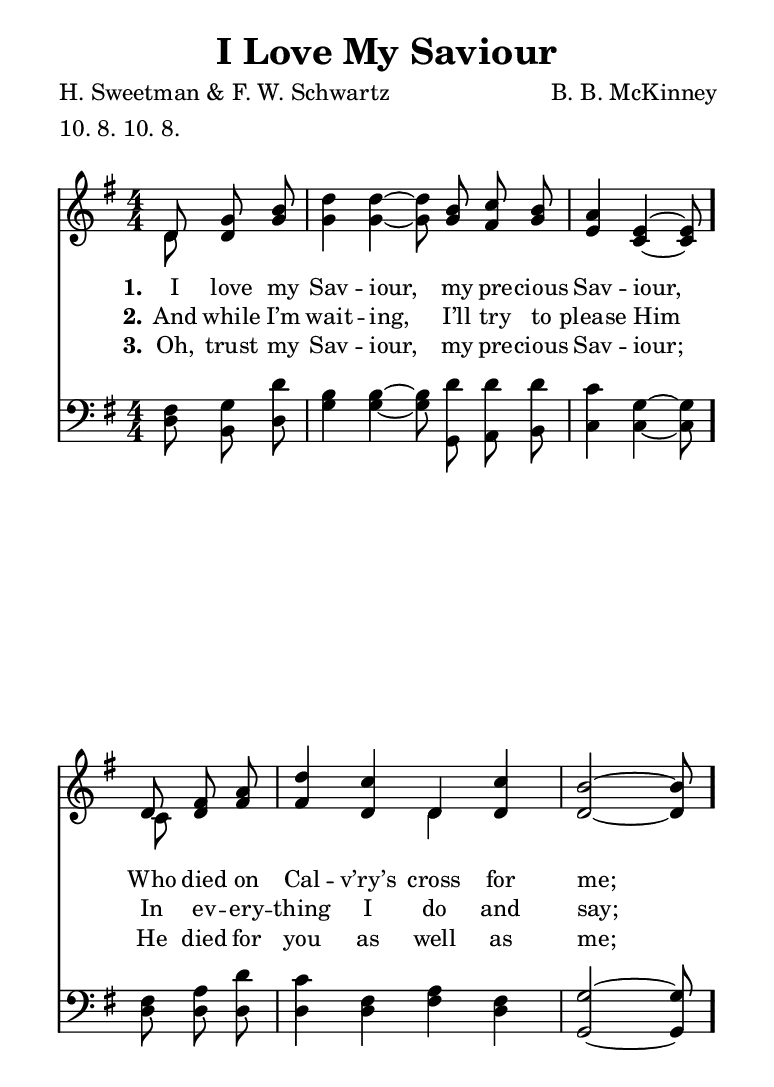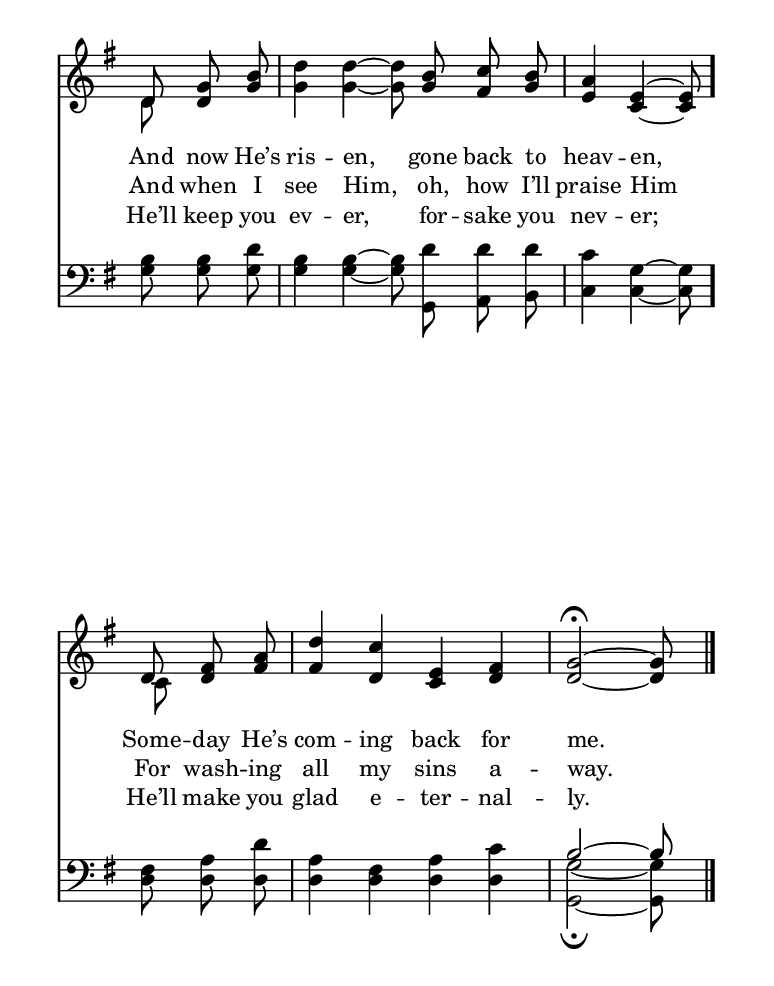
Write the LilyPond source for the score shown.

\include "common/global.ily"
\paper {
  \include "common/paper.ily"
  ragged-last-bottom = ##t
  system-count = #(cond (is-eogsized 3) (#t #f))
  system-system-spacing.padding = 9
}

\header{
  %children
  hymnnumber = "338"
  title = "I Love My Saviour" % original has subtitle "(I Have A Saviour)"
  tunename = ""
  meter = "10. 8. 10. 8."
  poet = "H. Sweetman & F. W. Schwartz"
  composer = "B. B. McKinney"
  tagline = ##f
}

ta = { \tempo 4=80 }
tb = { \tempo 4=40 }

global = {
  \include "common/overrides.ily"
  \override Staff.TimeSignature.style = #'numbered
  \time 4/4
  \override Score.MetronomeMark.transparent = ##t % hide all fermata changes too
  \ta
  \key g \major
  \partial 4.
  \autoBeamOff
}

notesSoprano = {
\global
\relative c' {

  d8 g b | d4 d4 ~ d8 b8 c b | a4 e4 ~ e8
  d8 fis a | d4 c d, c' | b2 ~ b8
  d,8 g b | d4 d4 ~ d8 b8 c b | a4 e4 ~ e8
  d8 fis a | d4 c e, fis | \tb g2\fermata ~ \ta g8

  \bar "|."

}
}

notesAlto = {
\global
\relative e' {

  d8 d g | g4 g4 ~ g8 g8 fis g8 | e4 c4 ~ c8
  c8 d fis | fis4 d d d | d2 ~ d8
  d8 d g | g4 g4 ~ g8 g8 fis g8 | e4 c4 ~ c8
  c8 d fis | fis4 d c d | d2 ~ d8

}
}

notesTenor = {
\global
\relative a {

  fis8 g d' | b4 b4 ~ b8 d8 d d | c4 g4 ~ g8
  fis8 a d | c4 fis, a fis | g2 ~ g8
  b8 b d | b4 b4 ~ b8 d8 d d | c4 g4 ~ g8
  fis8 a d | a4 fis a c | b2 ~ b8

}
}

notesBass = {
\global
\relative f {

  d8 b d | g4 g4 ~ g8 g,8 a b | c4 c4 ~ c8
  d8 d d | d4 d fis d | g,2 ~ g8
  g'8 g g | g4 g4 ~ g8 g,8 a b | c4 c4 ~ c8
  d8 d d | d4 d d d | <g g,>2_\fermata ~ <g g,>8

}
}

wordsA = \lyricmode {
\set stanza = "1."

I love my Sav -- iour, my pre -- cious Sav -- iour, \bar "."
Who died on Cal -- v’ry’s cross for me; \bar "."
And now He’s ris -- en, gone back to heav -- en, \bar "."
Some -- day He’s com -- ing back for me. \bar "."

}

wordsB = \lyricmode {
\set stanza = "2."

And while I’m wait -- ing, I’ll try to please Him
In ev -- ery -- thing I do and say;
And when I see Him, oh, how I’ll praise Him
For wash -- ing all my sins a -- way.

}

wordsC = \lyricmode {
\set stanza = "3."

Oh, trust my Sav -- iour, my pre -- cious Sav -- iour;
He died for you as well as me;
He’ll keep you ev -- er, for -- sake you nev -- er;
He’ll make you glad e -- ter -- nal -- ly.

}

\score {
  \context ChoirStaff <<
    \context Staff = upper <<
      \set Staff.autoBeaming = ##f
      \set ChoirStaff.systemStartDelimiter = #'SystemStartBar
      \set ChoirStaff.printPartCombineTexts = ##f
      \partcombine #'(2 . 11) \notesSoprano \notesAlto
      \context NullVoice = sopranos { \voiceOne << \notesSoprano >> }
      \context Lyrics = one   \lyricsto sopranos \wordsA
      \context Lyrics = two   \lyricsto sopranos \wordsB
      \context Lyrics = three \lyricsto sopranos \wordsC
    >>
    \context Staff = men <<
      \set Staff.autoBeaming = ##f
      \clef bass
      \set ChoirStaff.printPartCombineTexts = ##f
      \partcombine #'(2 . 11) \notesTenor \notesBass
    >>
  >>
  \layout {
    \include "common/layout.ily"
  }
  #(cond ((ly:get-option 'eog-midi-permitted) #{ \midi{
    \include "common/midi.ily"
  } #}))
}

\version "2.19.49"  % necessary for upgrading to future LilyPond versions.

% vi:set et ts=2 sw=2 ai nocindent syntax=lilypond:
